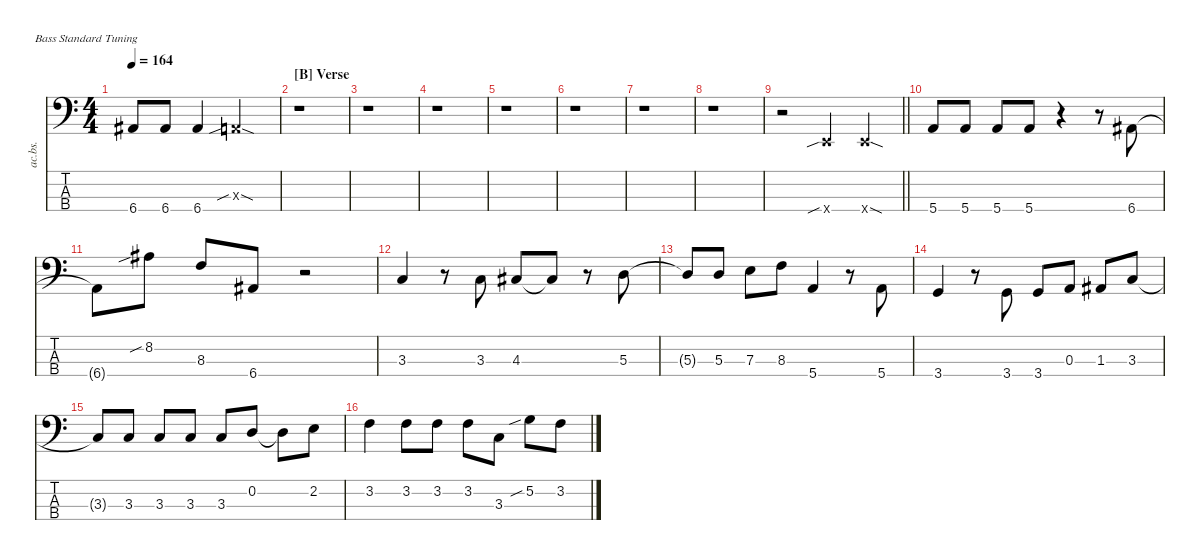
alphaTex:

\defaultSystemsLayout 4
\hideDynamics
\bracketExtendMode nobrackets
\track ("Acoustic Bass" "ac.bs.") {mute instrument acousticbass}
\staff {score tabs}
\tuning (G2 D2 A1 E1)
\ts (4 4)
\tempo 164
\clef f4
\ks c
6.4{t acc #}.8{dy mf beam Up} 6.4{acc #}.8{beam Up} 6.4{acc #}.4{beam Up} 0.3{sib sod x}.2{beam Up} |
\section ("B" "Verse")
r.1{beam Down} |
r.1{beam Down} |
r.1{beam Down} |
r.1{beam Down} |
r.1{beam Down} |
r.1{beam Down} |
r.1{beam Down} |
\barLineRight lightlight
r.2{beam Down} 0.4{sib x}.4{beam Up} 0.4{sod x}.4{beam Up} |
5.4.8{beam Up} 5.4.8{beam Up} 5.4.8{beam Up} 5.4.8{beam Up} r.4{beam Down} r.8{beam Down} 6.4{acc #}.8{beam Up} |
6.4{t acc #}.8{beam Down} 8.2{sib acc #}.8{beam Down} 8.3.8{beam Up} 6.4{acc #}.8{beam Up} r.2{beam Down} |
3.3.4{beam Up} r.8{beam Down} 3.3.8{beam Up} 4.3{acc #}.8{beam Up} 4.3{t acc #}.8{beam Up} r.8{beam Down} 5.3.8{beam Down} |
5.3{t}.8{beam Up} 5.3.8{beam Up} 7.3.8{beam Down} 8.3.8{beam Down} 5.4.4{beam Up} r.8{beam Down} 5.4.8{beam Up} |
3.4.4{beam Up} r.8{beam Down} 3.4.8{beam Up} 3.4.8{beam Up} 0.3.8{beam Up} 1.3{acc #}.8{beam Up} 3.3.8{beam Up} |
3.3{t}.8{beam Up} 3.3.8{beam Up} 3.3.8{beam Up} 3.3.8{beam Up} 3.3.8{beam Up} 0.2.8{beam Up} 0.2{t}.8{beam Down} 2.2.8{beam Down} |
3.2.4{beam Down} 3.2.8{beam Down} 3.2.8{beam Down} 3.2.8{beam Down} 3.3.8{beam Down} 5.2{sib}.8{beam Down} 3.2.8{beam Down}
